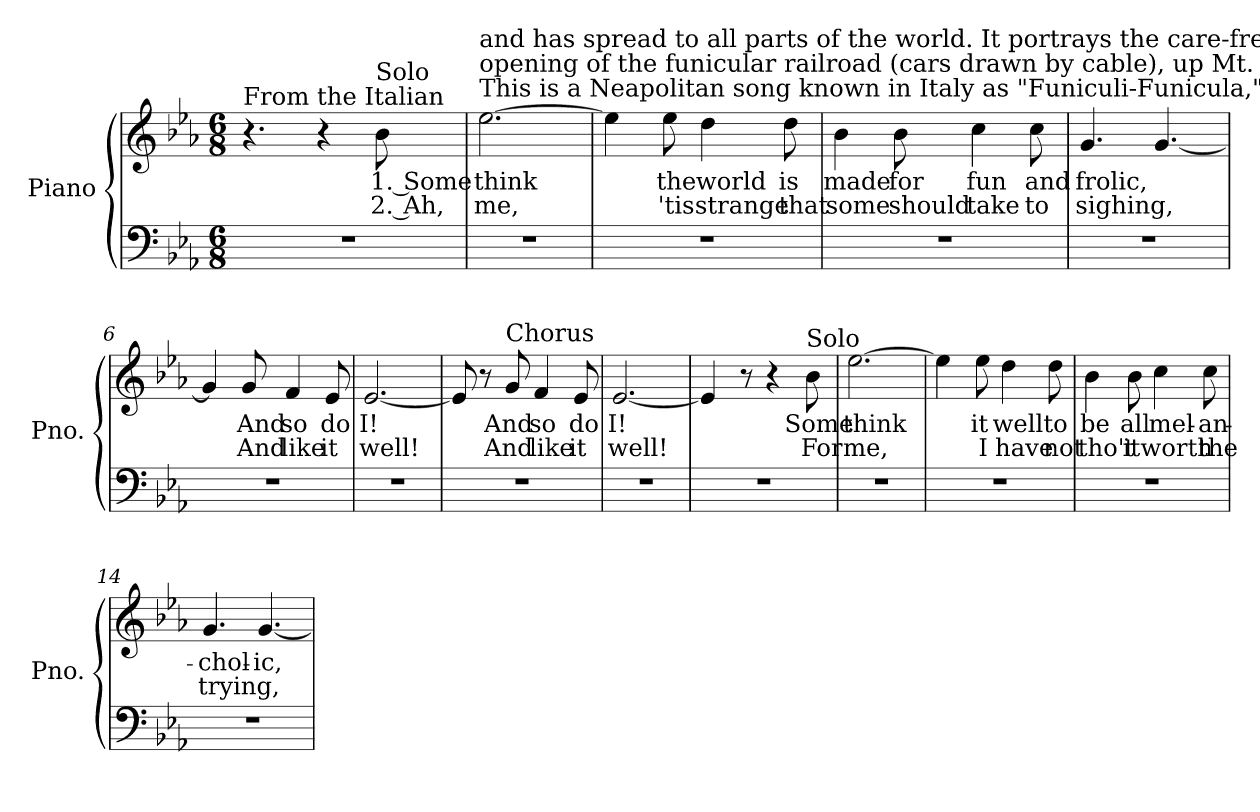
**kern	**kern	**text	**text
*part1	*part1	*part1	*part1
*staff2	*staff1	*staff1	*staff1
*I"Piano	*	*	*
*I'Pno.	*	*	*
!!LO:PB:g=z
*clefF4	*clefG2	*	*
*k[b-e-a-]	*k[b-e-a-]	*	*
*E-:	*E-:	*	*
*M6/8	*M6/8	*	*
=1	=1	=1	=1
!	!LO:TX:a:t=From the Italian	!	!
!LO:N:vis=1	!	!	!
2.r	4.r	.	.
.	4r	.	.
!	!LO:TX:a:t=Solo	!	!
!	!	!LO:LY:b:color=#000000	!LO:LY:b:color=#000000
.	8b-i\	1. Some	2. Ah,
=2	=2	=2	=2
!LO:N:vis=1	!	!	!
!	!LO:TX:a:t=This is a Neapolitan song known in Italy as "Funiculi-Funicula," so called because it was written to celebrate the	!	!
!	!LO:TX:t=opening of the funicular railroad (cars drawn by cable), up Mt. Vesuvius.  It became a popular street-song in Naples	!	!
!	!LO:TX:t=and has spread to all parts of the world.  It portrays the care-free life of the Italian idler.	!	!
!	!	!LO:LY:b:color=#000000	!LO:LY:b:color=#000000
2.r	[2.ee-i\	think	me,
=3	=3	=3	=3
!LO:N:vis=1	!	!	!
2.r	4ee-i\]	.	.
!	!	!LO:LY:b:color=#000000	!LO:LY:b:color=#000000
.	8ee-i\	the	'tis
!	!	!LO:LY:b:color=#000000	!LO:LY:b:color=#000000
.	4ddi\	world	strange
!	!	!LO:LY:b:color=#000000	!LO:LY:b:color=#000000
.	8ddi\	is	that
=4	=4	=4	=4
!LO:N:vis=1	!	!	!
!	!	!LO:LY:b:color=#000000	!LO:LY:b:color=#000000
2.r	4b-i\	made	some
!	!	!LO:LY:b:color=#000000	!LO:LY:b:color=#000000
.	8b-i\	for	should
!	!	!LO:LY:b:color=#000000	!LO:LY:b:color=#000000
.	4cci\	fun	take
!	!	!LO:LY:b:color=#000000	!LO:LY:b:color=#000000
.	8cci\	and	to
=5	=5	=5	=5
!LO:N:vis=1	!	!	!
!	!	!LO:LY:b:color=#000000	!LO:LY:b:color=#000000
2.r	4.gi/	frolic,	sighing,
.	[4.gi/	.	.
=6	=6	=6	=6
!LO:N:vis=1	!	!	!
2.r	4gi/]	.	.
!	!	!LO:LY:b:color=#000000	!LO:LY:b:color=#000000
.	8gi/	And	And
!	!	!LO:LY:b:color=#000000	!LO:LY:b:color=#000000
.	4fi/	so	like
!	!	!LO:LY:b:color=#000000	!LO:LY:b:color=#000000
.	8e-i/	do	it
=7	=7	=7	=7
!LO:N:vis=1	!	!	!
!	!	!LO:LY:b:color=#000000	!LO:LY:b:color=#000000
2.r	[2.e-i/	I!	well!
=8	=8	=8	=8
!LO:N:vis=1	!	!	!
2.r	8e-i/]	.	.
.	8r	.	.
!	!LO:TX:a:t=Chorus	!	!
!	!	!LO:LY:b:color=#000000	!LO:LY:b:color=#000000
.	8gi/	And	And
!	!	!LO:LY:b:color=#000000	!LO:LY:b:color=#000000
.	4fi/	so	like
!	!	!LO:LY:b:color=#000000	!LO:LY:b:color=#000000
.	8e-i/	do	it
!!LO:LB:g=z
=9	=9	=9	=9
!LO:N:vis=1	!	!	!
!	!	!LO:LY:b:color=#000000	!LO:LY:b:color=#000000
2.r	[2.e-i/	I!	well!
=10	=10	=10	=10
!LO:N:vis=1	!	!	!
2.r	4e-i/]	.	.
.	8r	.	.
.	4r	.	.
!	!LO:TX:a:t=Solo	!	!
!	!	!LO:LY:b:color=#000000	!LO:LY:b:color=#000000
.	8b-i\	Some	For
=11	=11	=11	=11
!LO:N:vis=1	!	!	!
!	!	!LO:LY:b:color=#000000	!LO:LY:b:color=#000000
2.r	[2.ee-i\	think	me,
=12	=12	=12	=12
!LO:N:vis=1	!	!	!
2.r	4ee-i\]	.	.
!	!	!LO:LY:b:color=#000000	!LO:LY:b:color=#000000
.	8ee-i\	it	I
!	!	!LO:LY:b:color=#000000	!LO:LY:b:color=#000000
.	4ddi\	well	have
!	!	!LO:LY:b:color=#000000	!LO:LY:b:color=#000000
.	8ddi\	to	not
=13	=13	=13	=13
!LO:N:vis=1	!	!	!
!	!	!LO:LY:b:color=#000000	!LO:LY:b:color=#000000
2.r	4b-i\	be	tho't
!	!	!LO:LY:b:color=#000000	!LO:LY:b:color=#000000
.	8b-i\	all	it
!	!	!LO:LY:b:color=#000000	!LO:LY:b:color=#000000
.	4cci\	mel-	worth
!	!	!LO:LY:b:color=#000000	!LO:LY:b:color=#000000
.	8cci\	-an-	the
=14	=14	=14	=14
!LO:N:vis=1	!	!	!
!	!	!LO:LY:b:color=#000000	!LO:LY:b:color=#000000
2.r	4.gi/	-chol-	trying,
!	!	!LO:LY:b:color=#000000	!
.	[4.gi/	-ic,	.
=	=	=	=
*-	*-	*-	*-
